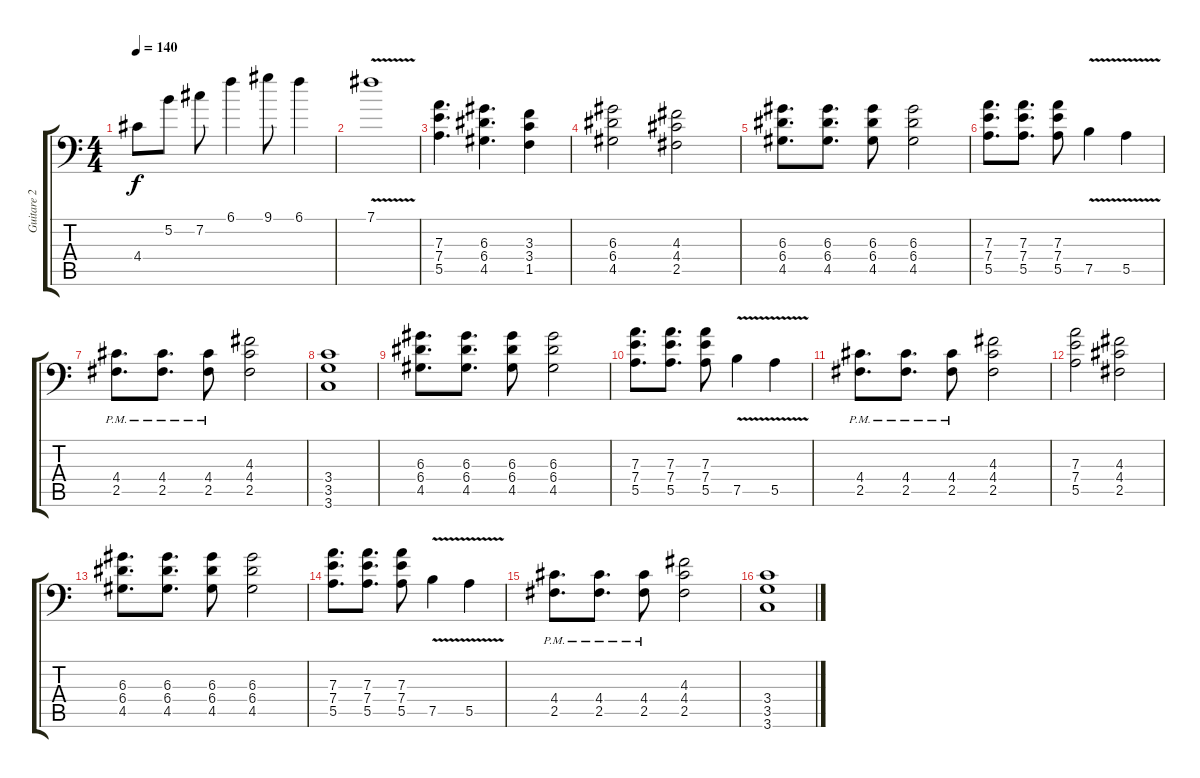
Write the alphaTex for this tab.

\track ("Guitare 2" "Guitare 2") {instrument distortionguitar}
\staff {score tabs}
\tuning (B3 Gb3 D3 A2 E2 A1) {hide}
\ts (4 4)
\tempo 140
\clef f4
\ks c
4.4.8{dy f} 5.2.8 7.2.8 6.1.4 9.1.8 6.1.4 |
7.1{v}.1 |
(7.3 7.4 5.5).4{d} (6.3 6.4 4.5).4{d} (3.3 3.4 1.5).4 |
(6.3 6.4 4.5).2 (4.3 4.4 2.5).2 |
(6.3 6.4 4.5).8{d} (6.3 6.4 4.5).8{d} (6.3 6.4 4.5).8 (6.3 6.4 4.5).2 |
(7.3 7.4 5.5).8{d} (7.3 7.4 5.5).8{d} (7.3 7.4 5.5).8 7.5{v}.4 5.5{v}.4 |
(4.4{pm} 2.5{pm}).8{d} (4.4{pm} 2.5{pm}).8{d} (4.4{pm} 2.5{pm}).8 (4.3 4.4 2.5).2 |
(3.4 3.5 3.6).1 |
(6.3 6.4 4.5).8{d} (6.3 6.4 4.5).8{d} (6.3 6.4 4.5).8 (6.3 6.4 4.5).2 |
(7.3 7.4 5.5).8{d} (7.3 7.4 5.5).8{d} (7.3 7.4 5.5).8 7.5{v}.4 5.5{v}.4 |
(4.4{pm} 2.5{pm}).8{d} (4.4{pm} 2.5{pm}).8{d} (4.4{pm} 2.5{pm}).8 (4.3 4.4 2.5).2 |
(7.3 7.4 5.5).2 (4.3 4.4 2.5).2 |
(6.3 6.4 4.5).8{d} (6.3 6.4 4.5).8{d} (6.3 6.4 4.5).8 (6.3 6.4 4.5).2 |
(7.3 7.4 5.5).8{d} (7.3 7.4 5.5).8{d} (7.3 7.4 5.5).8 7.5{v}.4 5.5{v}.4 |
(4.4{pm} 2.5{pm}).8{d} (4.4{pm} 2.5{pm}).8{d} (4.4{pm} 2.5{pm}).8 (4.3 4.4 2.5).2 |
(3.4 3.5 3.6).1
